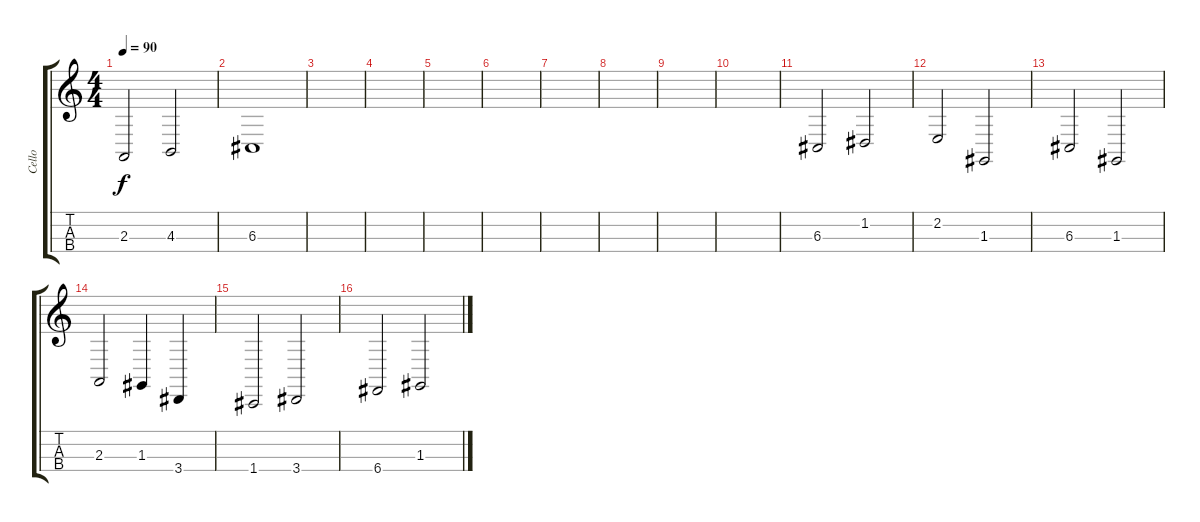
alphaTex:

\track ("Cello" "Cello") {instrument cello}
\staff {score tabs}
\tuning (A3 D3 G2 C2) {hide}
\ts (4 4)
\tempo 90
\clef g2
\ks c
2.3.2{dy f} 4.3.2 |
6.3.1 |
|
|
|
|
|
|
|
|
6.3.2 1.2.2 |
2.2.2 1.3.2 |
6.3.2 1.3.2 |
2.3.2 1.3.4 3.4.4 |
1.4.2 3.4.2 |
6.4.2 1.3.2
